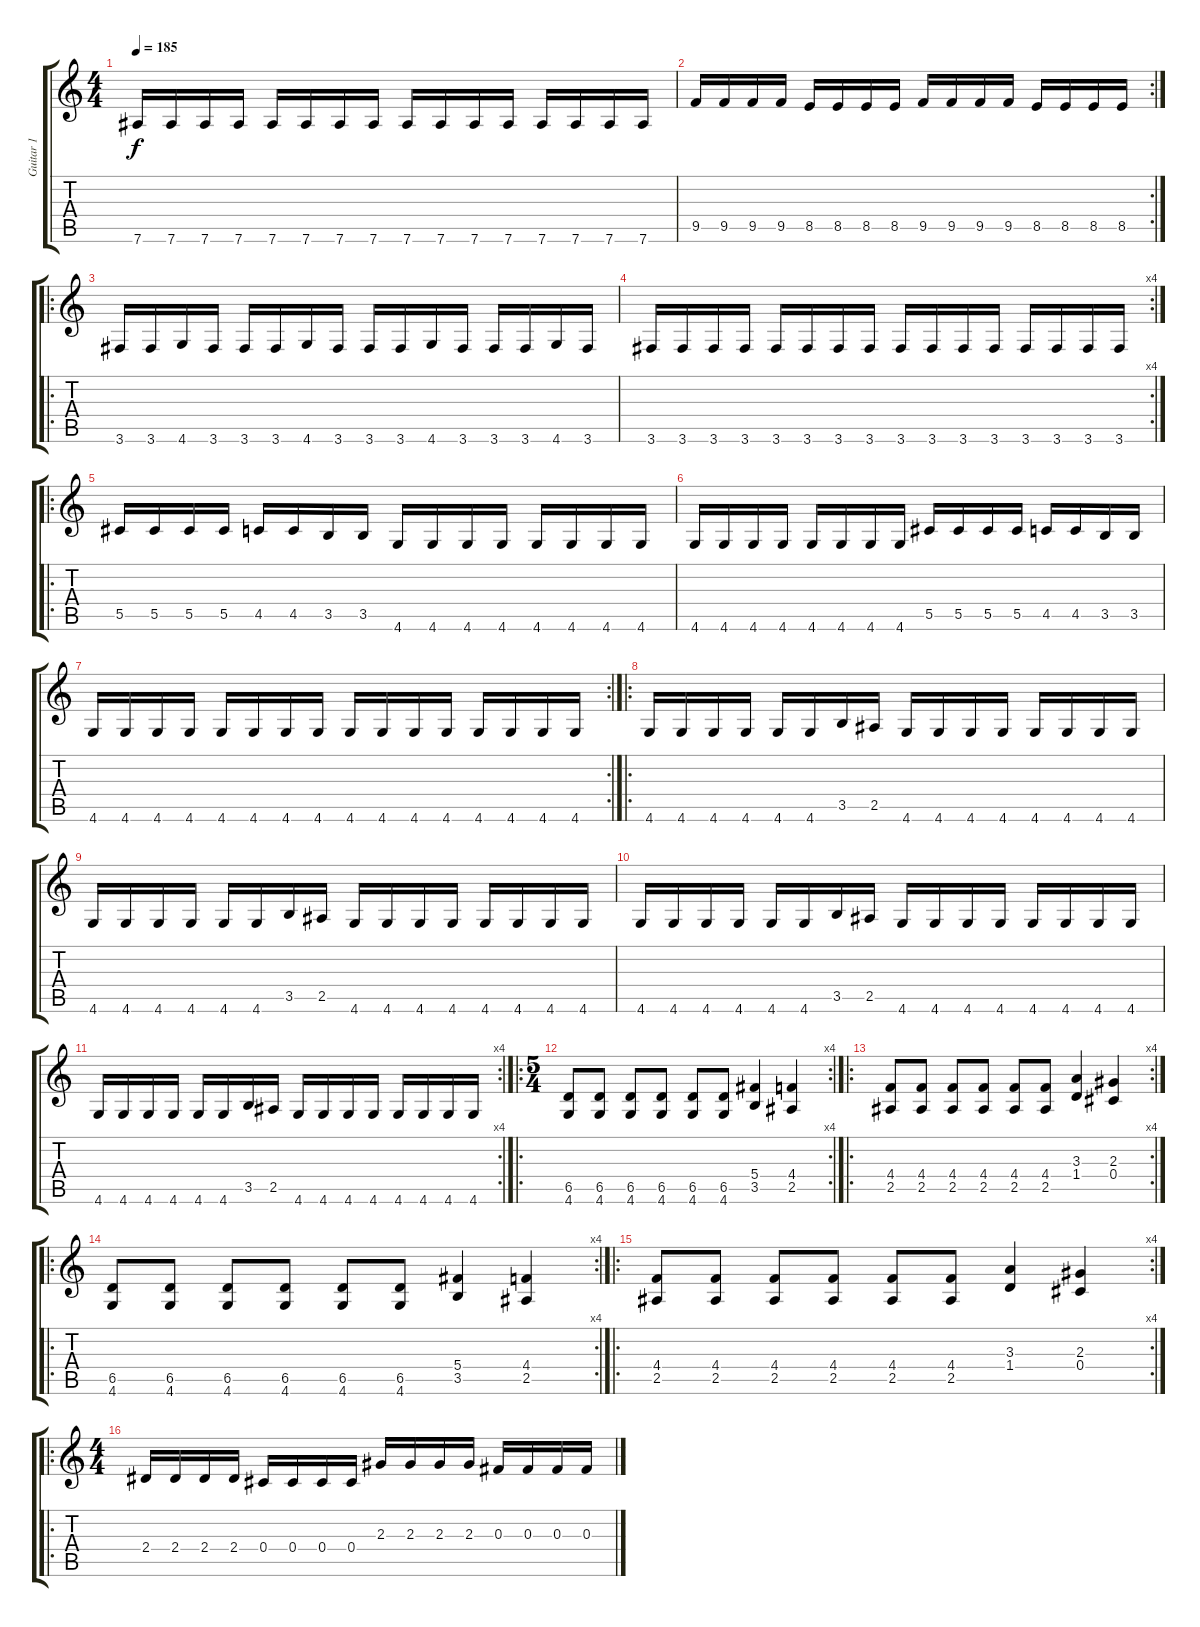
\track ("Guitar 1" "Guitar 1") {instrument distortionguitar}
\staff {score tabs}
\tuning (Eb4 Bb3 Gb3 Db3 Ab2 Eb2) {hide}
\ts (4 4)
\tempo 185
\clef g2
\ks c
7.6.16{dy f} 7.6.16 7.6.16 7.6.16 7.6.16 7.6.16 7.6.16 7.6.16 7.6.16 7.6.16 7.6.16 7.6.16 7.6.16 7.6.16 7.6.16 7.6.16 |
\rc 2
9.5.16 9.5.16 9.5.16 9.5.16 8.5.16 8.5.16 8.5.16 8.5.16 9.5.16 9.5.16 9.5.16 9.5.16 8.5.16 8.5.16 8.5.16 8.5.16 |
\ro
3.6.16 3.6.16 4.6.16 3.6.16 3.6.16 3.6.16 4.6.16 3.6.16 3.6.16 3.6.16 4.6.16 3.6.16 3.6.16 3.6.16 4.6.16 3.6.16 |
\rc 4
3.6.16 3.6.16 3.6.16 3.6.16 3.6.16 3.6.16 3.6.16 3.6.16 3.6.16 3.6.16 3.6.16 3.6.16 3.6.16 3.6.16 3.6.16 3.6.16 |
\ro
5.5.16 5.5.16 5.5.16 5.5.16 4.5.16 4.5.16 3.5.16 3.5.16 4.6.16 4.6.16 4.6.16 4.6.16 4.6.16 4.6.16 4.6.16 4.6.16 |
4.6.16 4.6.16 4.6.16 4.6.16 4.6.16 4.6.16 4.6.16 4.6.16 5.5.16 5.5.16 5.5.16 5.5.16 4.5.16 4.5.16 3.5.16 3.5.16 |
\rc 2
4.6.16 4.6.16 4.6.16 4.6.16 4.6.16 4.6.16 4.6.16 4.6.16 4.6.16 4.6.16 4.6.16 4.6.16 4.6.16 4.6.16 4.6.16 4.6.16 |
\ro
4.6.16 4.6.16 4.6.16 4.6.16 4.6.16 4.6.16 3.5.16 2.5.16 4.6.16 4.6.16 4.6.16 4.6.16 4.6.16 4.6.16 4.6.16 4.6.16 |
4.6.16 4.6.16 4.6.16 4.6.16 4.6.16 4.6.16 3.5.16 2.5.16 4.6.16 4.6.16 4.6.16 4.6.16 4.6.16 4.6.16 4.6.16 4.6.16 |
4.6.16 4.6.16 4.6.16 4.6.16 4.6.16 4.6.16 3.5.16 2.5.16 4.6.16 4.6.16 4.6.16 4.6.16 4.6.16 4.6.16 4.6.16 4.6.16 |
\rc 4
4.6.16 4.6.16 4.6.16 4.6.16 4.6.16 4.6.16 3.5.16 2.5.16 4.6.16 4.6.16 4.6.16 4.6.16 4.6.16 4.6.16 4.6.16 4.6.16 |
\ro
\rc 4
\ts (5 4)
(6.5 4.6).8 (6.5 4.6).8 (6.5 4.6).8 (6.5 4.6).8 (6.5 4.6).8 (6.5 4.6).8 (5.4 3.5).4 (4.4 2.5).4 |
\ro
\rc 4
(4.4 2.5).8 (4.4 2.5).8 (4.4 2.5).8 (4.4 2.5).8 (4.4 2.5).8 (4.4 2.5).8 (3.3 1.4).4 (2.3 0.4).4 |
\ro
\rc 4
(6.5 4.6).8 (6.5 4.6).8 (6.5 4.6).8 (6.5 4.6).8 (6.5 4.6).8 (6.5 4.6).8 (5.4 3.5).4 (4.4 2.5).4 |
\ro
\rc 4
(4.4 2.5).8 (4.4 2.5).8 (4.4 2.5).8 (4.4 2.5).8 (4.4 2.5).8 (4.4 2.5).8 (3.3 1.4).4 (2.3 0.4).4 |
\ro
\ts (4 4)
2.4.16 2.4.16 2.4.16 2.4.16 0.4.16 0.4.16 0.4.16 0.4.16 2.3.16 2.3.16 2.3.16 2.3.16 0.3.16 0.3.16 0.3.16 0.3.16
